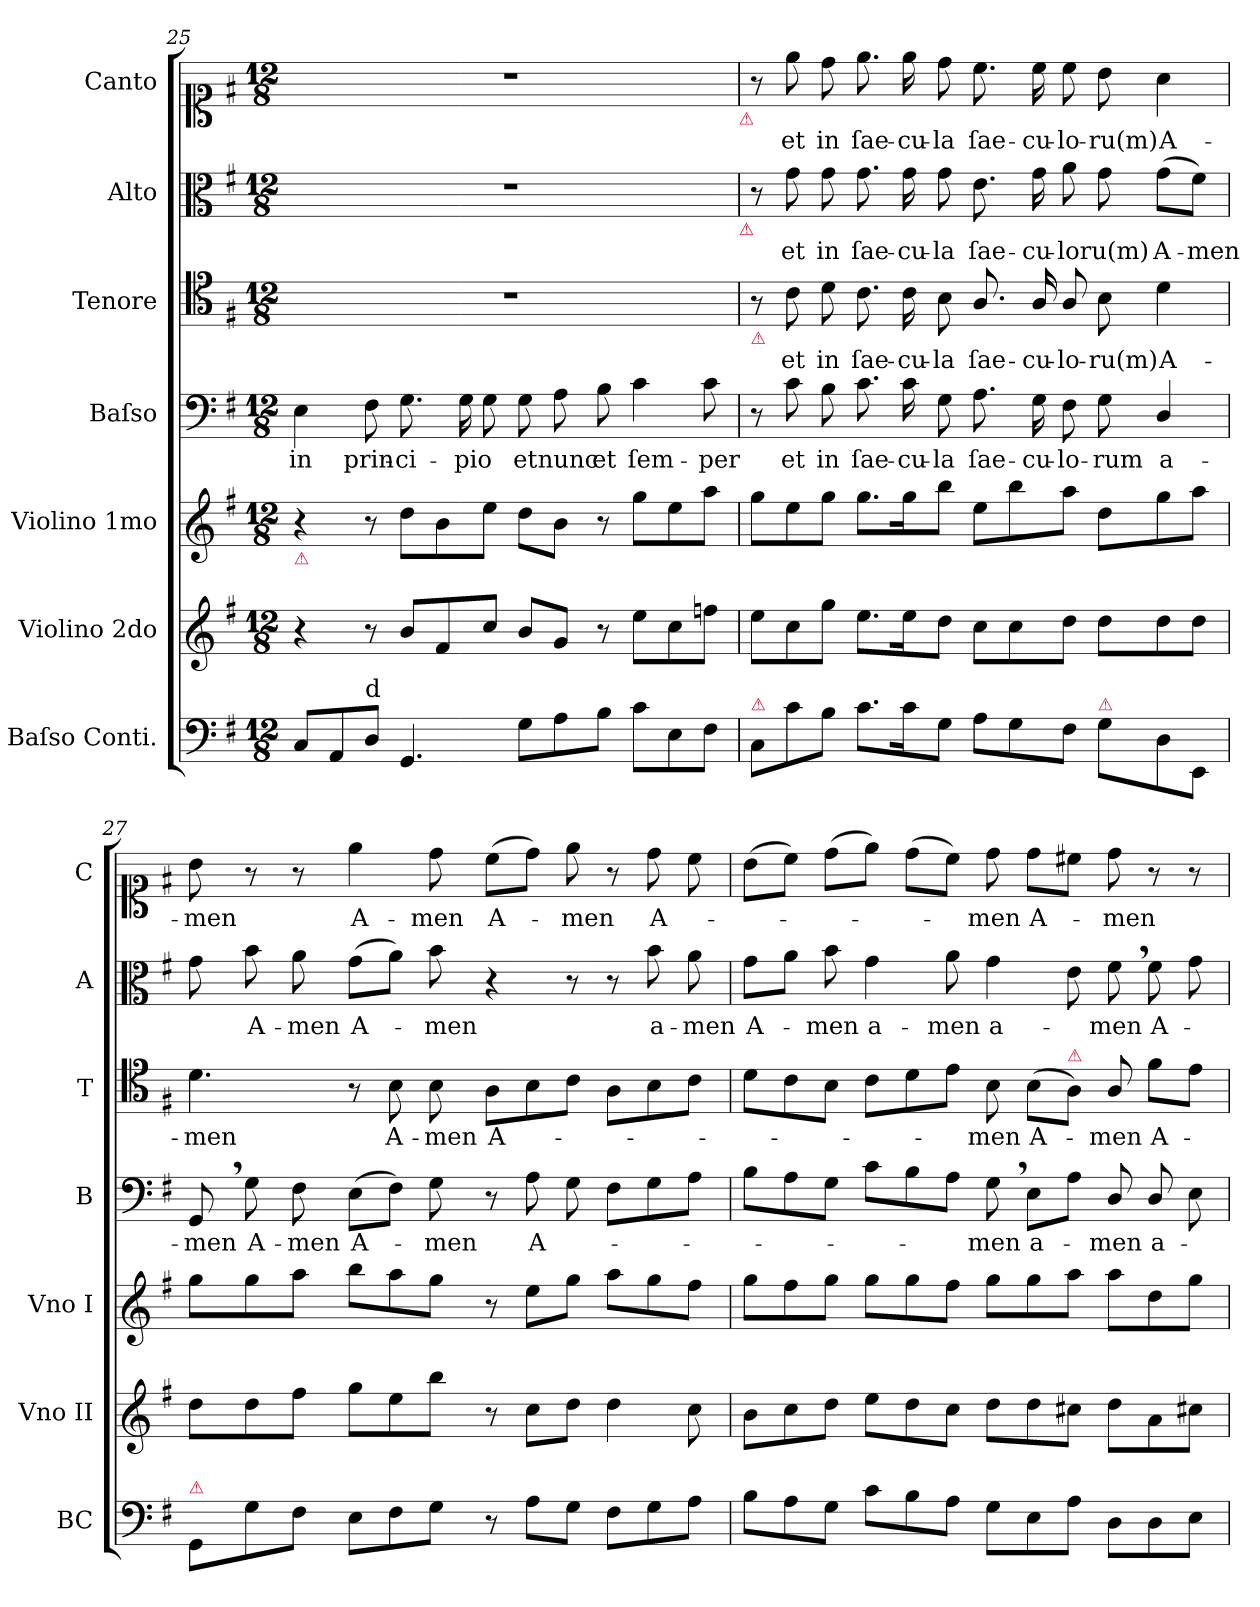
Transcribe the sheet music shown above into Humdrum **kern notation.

**kern	**kern	**kern	**kern	**text	**kern	**text	**kern	**text	**kern	**text
*part7	*part6	*part5	*part4	*part4	*part3	*part3	*part2	*part2	*part1	*part1
*staff7	*staff6	*staff5	*staff4	*staff4	*staff3	*staff3	*staff2	*staff2	*staff1	*staff1
*I"Baſso Conti.	*I"Violino 2do	*I"Violino 1mo	*I"Baſso	*	*I"Tenore	*	*I"Alto	*	*I"Canto	*
*I'BC	*I'Vno II	*I'Vno I	*I'B	*	*I'T	*	*I'A	*	*I'C	*
*clefF4	*clefG2	*clefG2	*clefF4	*	*clefC4	*	*clefC3	*	*clefC1	*
*k[f#]	*k[f#]	*k[f#]	*k[f#]	*	*k[f#]	*	*k[f#]	*	*k[f#]	*
*M12/8	*M12/8	*M12/8	*M12/8	*	*M12/8	*	*M12/8	*	*M12/8	*
=25	=25	=25	=25	=25	=25	=25	=25	=25	=25	=25
!	!	!LO:TX:b:color=crimson:t=⚠	!	!	!	!	!	!	!	!
8C/L	4r	4r	4E\	in	1.r	.	1.r	.	1.r	.
8AA/	.	.	.	.	.	.	.	.	.	.
!LO:TX:a:t=d	!	!	!	!	!	!	!	!	!	!
8D/J	8r	8r	8F#\	prin-	.	.	.	.	.	.
4.GG/	8b/L	8dd\L	8.G\	-ci-	.	.	.	.	.	.
.	8f#/	8b\	.	.	.	.	.	.	.	.
.	.	.	16G\	-pio	.	.	.	.	.	.
.	8cc/J	8ee\J	8G\	.	.	.	.	.	.	.
8G\L	8b/L	8dd\L	8G\	et	.	.	.	.	.	.
8A\	8g/J	8b\J	8A\	nunc	.	.	.	.	.	.
8B\J	8r	8r	8B\	et	.	.	.	.	.	.
8c\L	8ee\L	8gg\L	4c\	ſem-	.	.	.	.	.	.
8E\	8cc\	8ee\	.	.	.	.	.	.	.	.
8F#\J	8ffn\J	8aa\J	8c\	-per	.	.	.	.	.	.
!	!	!	!	!	!	!	!	!	!LO:TX:b:color=crimson:t=⚠	!
!	!	!	!	!	!	!	!LO:TX:b:color=crimson:t=⚠	!	!	!
=26	=26	=26	=26	=26	=26	=26	=26	=26	=26	=26
!	!	!	!	!	!LO:TX:b:color=crimson:t=⚠	!	!	!	!	!
!LO:TX:a:color=crimson:t=⚠	!	!	!	!	!	!	!	!	!	!
8C/L	8ee\L	8gg\L	8r	.	8r	.	8r	.	8r	.
8c\	8cc\	8ee\	8c\	et	8c\	et	8g\	et	8ee\	et
8B\J	8gg\J	8gg\J	8B\	in	8d\	in	8g\	in	8dd\	in
8.c\L	8.ee\L	8.gg\L	8.c\	ſae-	8.c\	ſae-	8.g\	ſae-	8.ee\	ſae-
16c\K	16ee\K	16gg\K	16c\	-cu-	16c\	-cu-	16g\	-cu-	16ee\	-cu-
8G\J	8dd\J	8bb\J	8G\	-la	8B\	-la	8g\	-la	8dd\	-la
8A\L	8cc\L	8ee\L	8.A\	ſae-	8.A/	ſae-	8.e\	ſae-	8.cc\	ſae-
8G\	8cc\	8bb\	.	.	.	.	.	.	.	.
.	.	.	16G\	-cu-	16A/	-cu-	16g\	-cu-	16cc\	-cu-
8F#\J	8dd\J	8aa\J	8F#\	-lo-	8A/	-lo-	8a\	-loru(m)	8cc\	-lo-
!LO:TX:a:color=crimson:t=⚠	!	!	!	!	!	!	!	!	!	!
8G\L	8dd\L	8dd\L	8G\	-rum	8B\	-ru(m)	8g\	.	8b\	-ru(m)
8D\	8dd\	8gg\	4D/	a-	4d\	A-	(>8g\L	A-	4a\	A-
8EE/J	8dd\J	8aa\J	.	.	.	.	8f#\J)	-men	.	.
=27	=27	=27	=27	=27	=27	=27	=27	=27	=27	=27
!LO:TX:a:color=crimson:t=⚠	!	!	!	!	!	!	!	!	!	!
8GG/L	8dd\L	8gg\L	8GG,/	-men	4.d\	-men	8g\	.	8b\	-men
8G\	8dd\	8gg\	8G\	A-	.	.	8b\	A-	8r	.
8F#\J	8ff#\J	8aa\J	8F#\	-men	.	.	8a\	-men	8r	.
!	!	!	!	!LO:LY:i	!	!	!	!	!	!
8E\L	8gg\L	8bb\L	(>8E\L	A-	8r	.	(>8g\L	A-	4ee\	A-
8F#\	8ee\	8aa\	8F#\J)	.	8B\	A-	8a\J)	.	.	.
!	!	!	!	!LO:LY:i	!	!	!	!	!	!
8G\J	8bb\J	8gg\J	8G\	-men	8B\	-men	8b\	-men	8dd\	-men
8r	8r	8r	8r	.	8A\L	A-	4r	.	(>8cc\L	A-
8A\L	8cc\L	8ee\L	8A\	A-	8B\	.	.	.	8dd\J)	.
8G\J	8dd\J	8gg\J	8G\	.	8c\J	.	8r	.	8ee\	-men
8F#\L	4dd\	8aa\L	8F#\L	.	8A\L	.	8r	.	8r	.
8G\	.	8gg\	8G\	.	8B\	.	8b\	a-	8dd\	A-
8A\J	8cc\	8ff#\J	8A\J	.	8c\J	.	8a\	-men	8cc\	.
=28	=28	=28	=28	=28	=28	=28	=28	=28	=28	=28
8B\L	8b\L	8gg\L	8B\L	.	8d\L	.	8g\L	A-	(>8b\L	.
8A\	8cc\	8ff#\	8A\	.	8c\	.	8a\J	.	8cc\J)	.
8G\J	8dd\J	8gg\J	8G\J	.	8B\J	.	8b\	-men	(>8dd\L	.
!	!	!	!	!	!	!	!	!LO:LY:i	!	!
8c\L	8ee\L	8gg\L	8c\L	.	8c\L	.	4g\	a-	8ee\J)	.
8B\	8dd\	8gg\	8B\	.	8d\	.	.	.	(>8dd\L	.
!	!	!	!	!	!	!	!	!LO:LY:i	!	!
8A\J	8cc\J	8ff#\J	8A\J	.	8e\J	.	8a\	-men	8cc\J)	.
8G\L	8dd\L	8gg\L	8G,\	-men	8B\	-men	4g\	a-	8dd\	-men
8E\	8dd\	8gg\	8E\L	a-	(>8B\L	A-	.	.	8dd\L	A-
!	!	!	!	!	!LO:TX:a:color=crimson:t=⚠	!	!	!	!	!
8A\J	8cc#X\J	8aa\J	8A\J	.	8A\J)	.	8e\	.	8cc#X\J	.
8D\L	8dd\L	8aa\L	8D/	-men	8A/	-men	8f#,\	-men	8dd\	-men
!	!	!	!	!LO:LY:i	!	!	!	!	!	!
8D\	8a\	8dd\	8D/	a-	8f#\L	A-	8f#\	A-	8r	.
8E\J	8cc#X\J	8gg\J	8E\	.	8e\J	.	8g\	.	8r	.
=	=	=	=	=	=	=	=	=	=	=
*-	*-	*-	*-	*-	*-	*-	*-	*-	*-	*-
